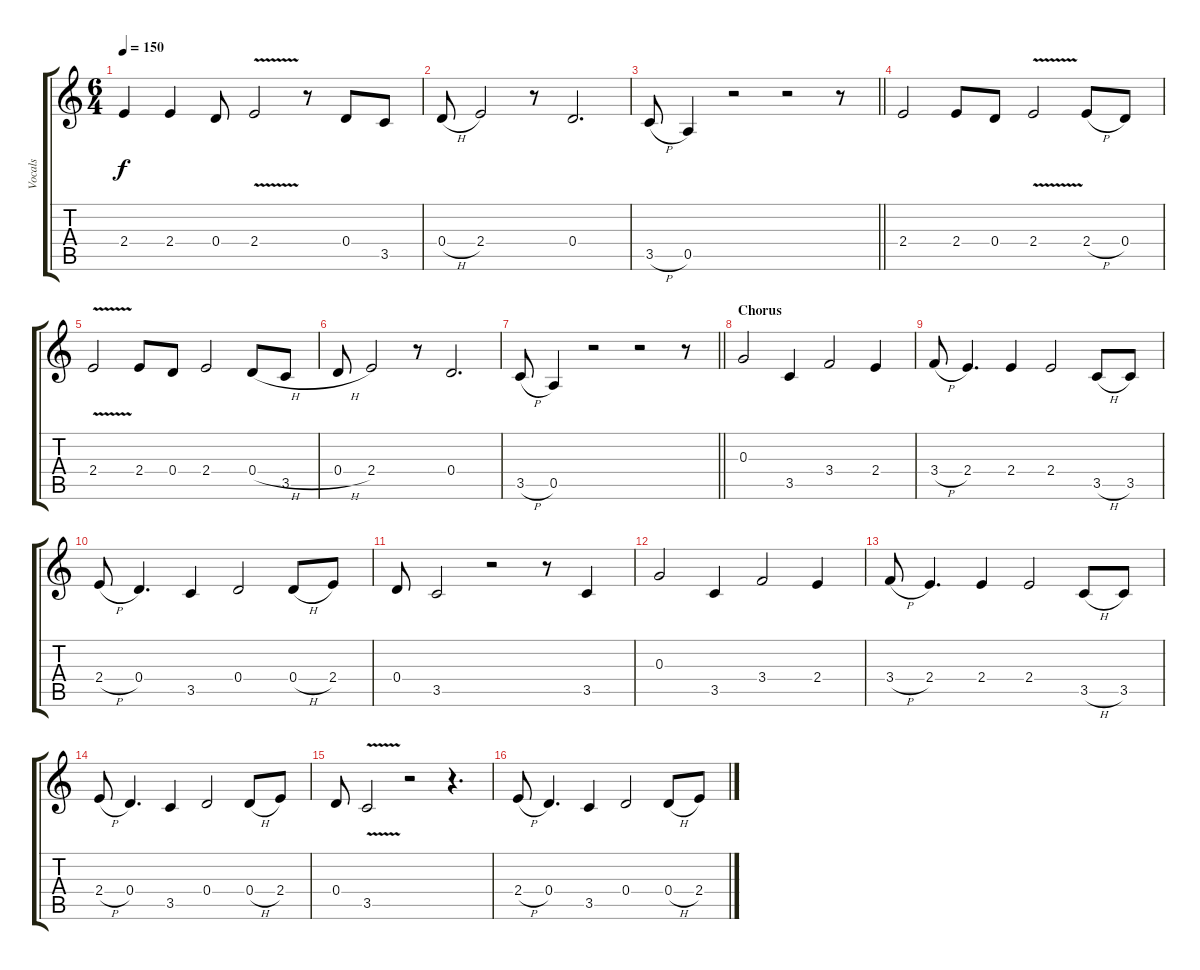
\track ("Vocals" "Vocals") {instrument acousticguitarsteel}
\staff {score tabs}
\tuning (E4 B3 G3 D3 A2 E2) {hide}
\ts (6 4)
\tempo 150
\clef g2
\ks c
2.4.4{dy f} 2.4.4 0.4.8 2.4{v}.2 r.8 0.4.8 3.5.8 |
0.4{h}.8 2.4.2 r.8 0.4.2{d} |
\barLineRight lightlight
3.5{h}.8 0.5.4 r.2 r.2 r.8 |
2.4.2 2.4.8 0.4.8 2.4{v}.2 2.4{h}.8 0.4.8 |
2.4{v}.2 2.4.8 0.4.8 2.4.2 0.4{h}.8 3.5.8 |
0.4{h}.8 2.4.2 r.8 0.4.2{d} |
\barLineRight lightlight
3.5{h}.8 0.5.4 r.2 r.2 r.8 |
\section ("" "Chorus")
0.3.2 3.5.4 3.4.2 2.4.4 |
3.4{h}.8 2.4.4{d} 2.4.4 2.4.2 3.5{h}.8 3.5.8 |
2.4{h}.8 0.4.4{d} 3.5.4 0.4.2 0.4{h}.8 2.4.8 |
0.4.8 3.5.2 r.2 r.8 3.5.4 |
0.3.2 3.5.4 3.4.2 2.4.4 |
3.4{h}.8 2.4.4{d} 2.4.4 2.4.2 3.5{h}.8 3.5.8 |
2.4{h}.8 0.4.4{d} 3.5.4 0.4.2 0.4{h}.8 2.4.8 |
0.4.8 3.5{v}.2 r.2 r.4{d} |
2.4{h}.8 0.4.4{d} 3.5.4 0.4.2 0.4{h}.8 2.4.8
